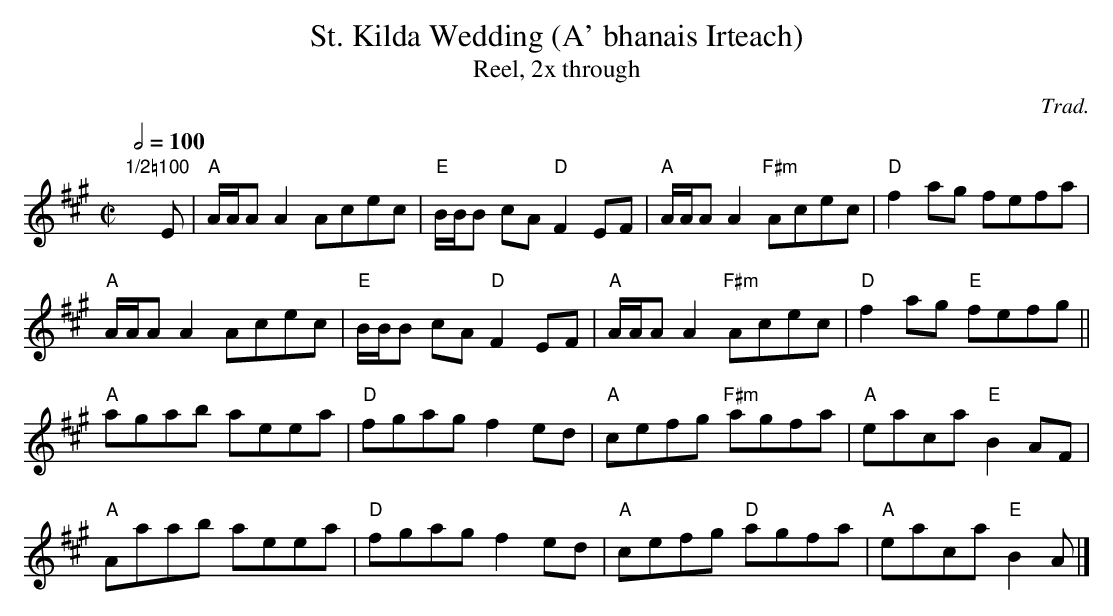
X:1
T:St. Kilda Wedding (A' bhanais Irteach)
T:Reel, 2x through
C:Trad.
M:C|
L:1/8
Q:1/2=100
K:A
"1/2=100"yyE|"A"A/A/A A2 Acec|"E"B/B/B cA "D"F2EF|"A"A/A/A A2 "F#m"Acec|"D"f2ag fefa|
"A"A/A/A A2 Acec|"E"B/B/B cA "D"F2EF|"A"A/A/A A2 "F#m"Acec|"D"f2ag "E"fefg||
"A"agab aeea|"D"fgag f2 ed|"A"cefg "F#m"agfa|"A"eaca "E"B2 AF|
"A"Aaab aeea|"D"fgag f2 ed|"A"cefg "D"agfa|"A"eaca "E"B2 A|]
